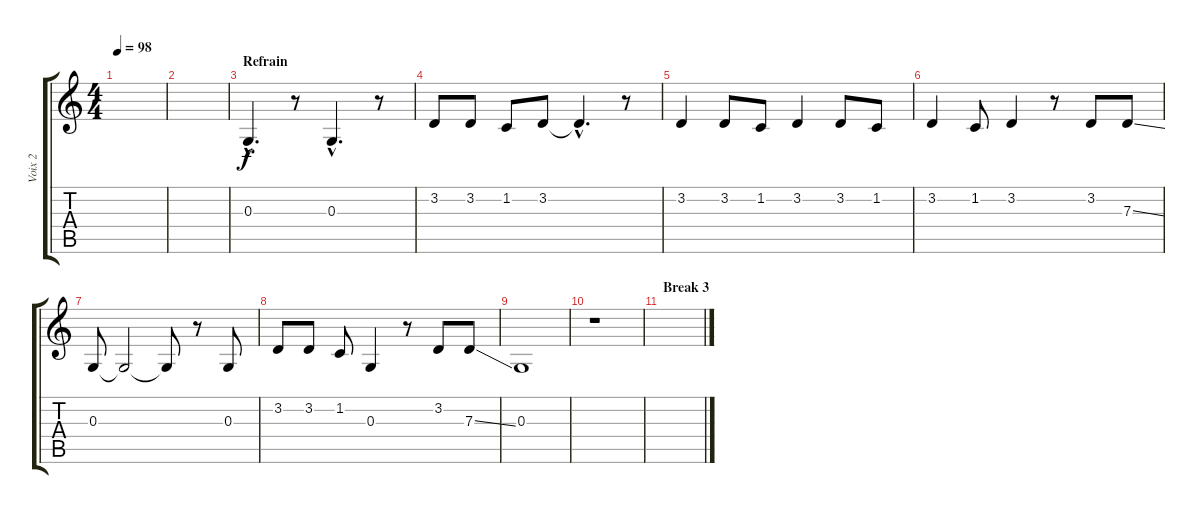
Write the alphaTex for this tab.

\track ("Voix 2" "Voix 2") {instrument voiceoohs}
\staff {score tabs}
\tuning (E4 B3 G3 D3 A2 E2) {hide}
\ts (4 4)
\tempo 98
\clef g2
\ks c
|
|
\section ("" "Refrain")
0.3{hac}.4{d volume 14} r.8 0.3{hac}.4{d} r.8 |
3.2.8 3.2.8 1.2.8 3.2.8 3.2{hac t}.4{d} r.8 |
3.2.4 3.2.8 1.2.8 3.2.4 3.2.8 1.2.8 |
3.2.4 1.2.8 3.2.4 r.8 3.2.8 7.3{ss}.8 |
0.3.8 0.3{t}.2 0.3{t}.8 r.8 0.3.8 |
3.2.8 3.2.8 1.2.8 0.3.4 r.8 3.2.8 7.3{ss}.8 |
0.3.1 |
r.1 |
\section ("" "Break 3")
